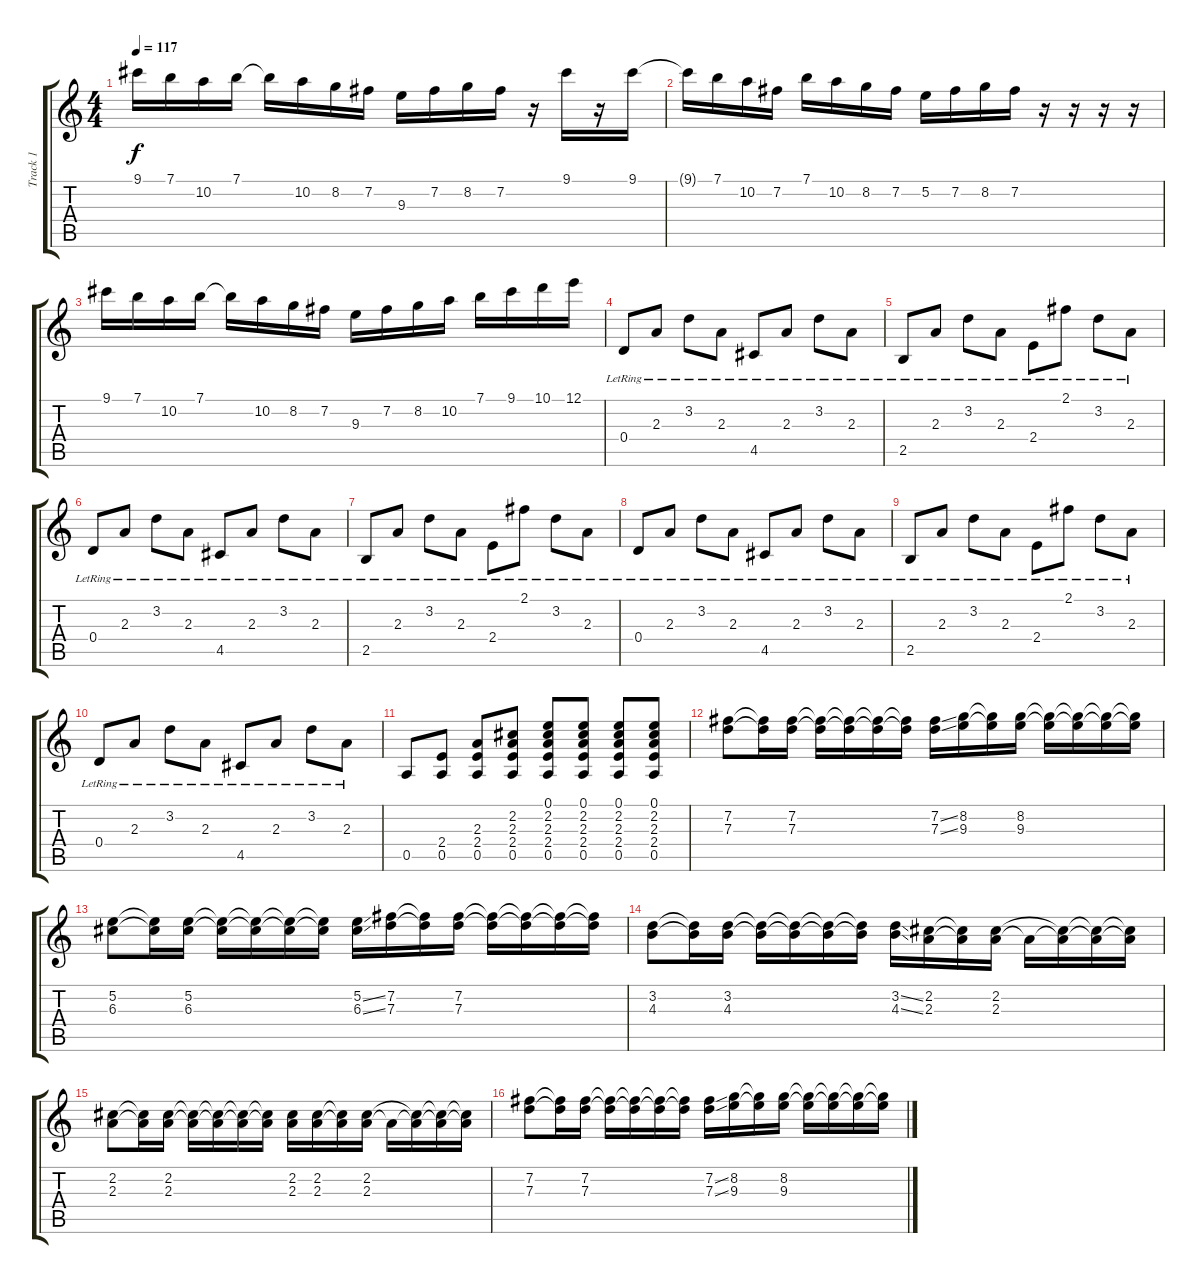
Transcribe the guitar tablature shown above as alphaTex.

\track ("Track 1" "Track 1") {instrument acousticguitarsteel}
\staff {score tabs}
\tuning (E4 B3 G3 D3 A2 E2) {hide}
\ts (4 4)
\tempo 117
\clef g2
\ks c
9.1.16{dy f} 7.1.16 10.2.16 7.1.16 7.1{t}.16 10.2.16 8.2.16 7.2.16 9.3.16 7.2.16 8.2.16 7.2.16 r.16 9.1.16 r.16 9.1.16 |
9.1{t}.16 7.1.16 10.2.16 7.2.16 7.1.16 10.2.16 8.2.16 7.2.16 5.2.16 7.2.16 8.2.16 7.2.16 r.16 r.16 r.16 r.16 |
9.1.16 7.1.16 10.2.16 7.1.16 7.1{t}.16 10.2.16 8.2.16 7.2.16 9.3.16 7.2.16 8.2.16 10.2.16 7.1.16 9.1.16 10.1.16 12.1.16 |
0.4{lr}.8 2.3{lr}.8 3.2{lr}.8 2.3{lr}.8 4.5{lr}.8 2.3{lr}.8 3.2{lr}.8 2.3{lr}.8 |
2.5{lr}.8 2.3{lr}.8 3.2{lr}.8 2.3{lr}.8 2.4{lr}.8 2.1{lr}.8 3.2{lr}.8 2.3{lr}.8 |
0.4{lr}.8 2.3{lr}.8 3.2{lr}.8 2.3{lr}.8 4.5{lr}.8 2.3{lr}.8 3.2{lr}.8 2.3{lr}.8 |
2.5{lr}.8 2.3{lr}.8 3.2{lr}.8 2.3{lr}.8 2.4{lr}.8 2.1{lr}.8 3.2{lr}.8 2.3{lr}.8 |
0.4{lr}.8 2.3{lr}.8 3.2{lr}.8 2.3{lr}.8 4.5{lr}.8 2.3{lr}.8 3.2{lr}.8 2.3{lr}.8 |
2.5{lr}.8 2.3{lr}.8 3.2{lr}.8 2.3{lr}.8 2.4{lr}.8 2.1{lr}.8 3.2{lr}.8 2.3{lr}.8 |
0.4{lr}.8 2.3{lr}.8 3.2{lr}.8 2.3{lr}.8 4.5{lr}.8 2.3{lr}.8 3.2{lr}.8 2.3{lr}.8 |
0.5.8 (2.4 0.5).8 (2.3 2.4 0.5).8 (2.2 2.3 2.4 0.5).8 (0.1 2.2 2.3 2.4 0.5).8 (0.1 2.2 2.3 2.4 0.5).8 (0.1 2.2 2.3 2.4 0.5).8 (0.1 2.2 2.3 2.4 0.5).8 |
(7.2 7.3).8 (7.2{t} 7.3{t}).16 (7.2 7.3).16 (7.2{t} 7.3{t}).16 (7.2{t} 7.3{t}).16 (7.2{t} 7.3{t}).16 (7.2{t} 7.3{t}).16 (7.2{ss} 7.3{ss}).16 (8.2 9.3).16 (8.2{t} 9.3{t}).16 (8.2 9.3).16 (8.2{t} 9.3{t}).16 (8.2{t} 9.3{t}).16 (8.2{t} 9.3{t}).16 (8.2{t} 9.3{t}).16 |
(5.2 6.3).8 (5.2{t} 6.3{t}).16 (5.2 6.3).16 (5.2{t} 6.3{t}).16 (5.2{t} 6.3{t}).16 (5.2{t} 6.3{t}).16 (5.2{t} 6.3{t}).16 (5.2{ss} 6.3{ss}).16 (7.2 7.3).16 (7.2{t} 7.3{t}).16 (7.2 7.3).16 (7.2{t} 7.3{t}).16 (7.2{t} 7.3{t}).16 (7.2{t} 7.3{t}).16 (7.2{t} 7.3{t}).16 |
(3.2 4.3).8 (3.2{t} 4.3{t}).16 (3.2 4.3).16 (3.2{t} 4.3{t}).16 (3.2{t} 4.3{t}).16 (3.2{t} 4.3{t}).16 (3.2{t} 4.3{t}).16 (3.2{ss} 4.3{ss}).16 (2.2 2.3).16 (2.2{t} 2.3{t}).16 (2.2 2.3).16 2.3{t}.16 (2.2{t} 2.3{t}).16 (2.2{t} 2.3{t}).16 (2.2{t} 2.3{t}).16 |
(2.2 2.3).8 (2.2{t} 2.3{t}).16 (2.2 2.3).16 (2.2{t} 2.3{t}).16 (2.2{t} 2.3{t}).16 (2.2{t} 2.3{t}).16 (2.2{t} 2.3{t}).16 (2.2 2.3).16 (2.2 2.3).16 (2.2{t} 2.3{t}).16 (2.2 2.3).16 2.3{t}.16 (2.2{t} 2.3{t}).16 (2.2{t} 2.3{t}).16 (2.2{t} 2.3{t}).16 |
(7.2 7.3).8 (7.2{t} 7.3{t}).16 (7.2 7.3).16 (7.2{t} 7.3{t}).16 (7.2{t} 7.3{t}).16 (7.2{t} 7.3{t}).16 (7.2{t} 7.3{t}).16 (7.2{ss} 7.3{ss}).16 (8.2 9.3).16 (8.2{t} 9.3{t}).16 (8.2 9.3).16 (8.2{t} 9.3{t}).16 (8.2{t} 9.3{t}).16 (8.2{t} 9.3{t}).16 (8.2{t} 9.3{t}).16
